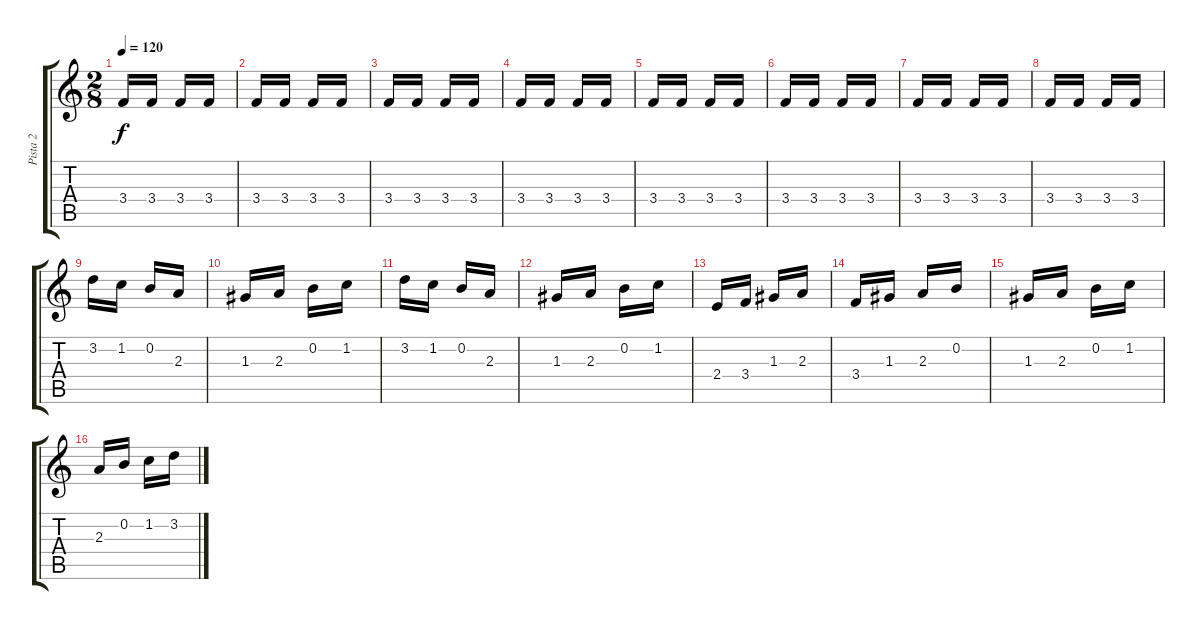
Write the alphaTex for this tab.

\track ("Pista 2" "Pista 2") {instrument distortionguitar}
\staff {score tabs}
\tuning (E4 B3 G3 D3 A2 E2) {hide}
\ts (2 8)
\tempo 120
\clef g2
\ks c
3.4.16{dy f} 3.4.16 3.4.16 3.4.16 |
3.4.16 3.4.16 3.4.16 3.4.16 |
3.4.16 3.4.16 3.4.16 3.4.16 |
3.4.16 3.4.16 3.4.16 3.4.16 |
3.4.16 3.4.16 3.4.16 3.4.16 |
3.4.16 3.4.16 3.4.16 3.4.16 |
3.4.16 3.4.16 3.4.16 3.4.16 |
3.4.16 3.4.16 3.4.16 3.4.16 |
3.2.16 1.2.16 0.2.16 2.3.16 |
1.3.16 2.3.16 0.2.16 1.2.16 |
3.2.16 1.2.16 0.2.16 2.3.16 |
1.3.16 2.3.16 0.2.16 1.2.16 |
2.4.16 3.4.16 1.3.16 2.3.16 |
3.4.16 1.3.16 2.3.16 0.2.16 |
1.3.16 2.3.16 0.2.16 1.2.16 |
2.3.16 0.2.16 1.2.16 3.2.16
